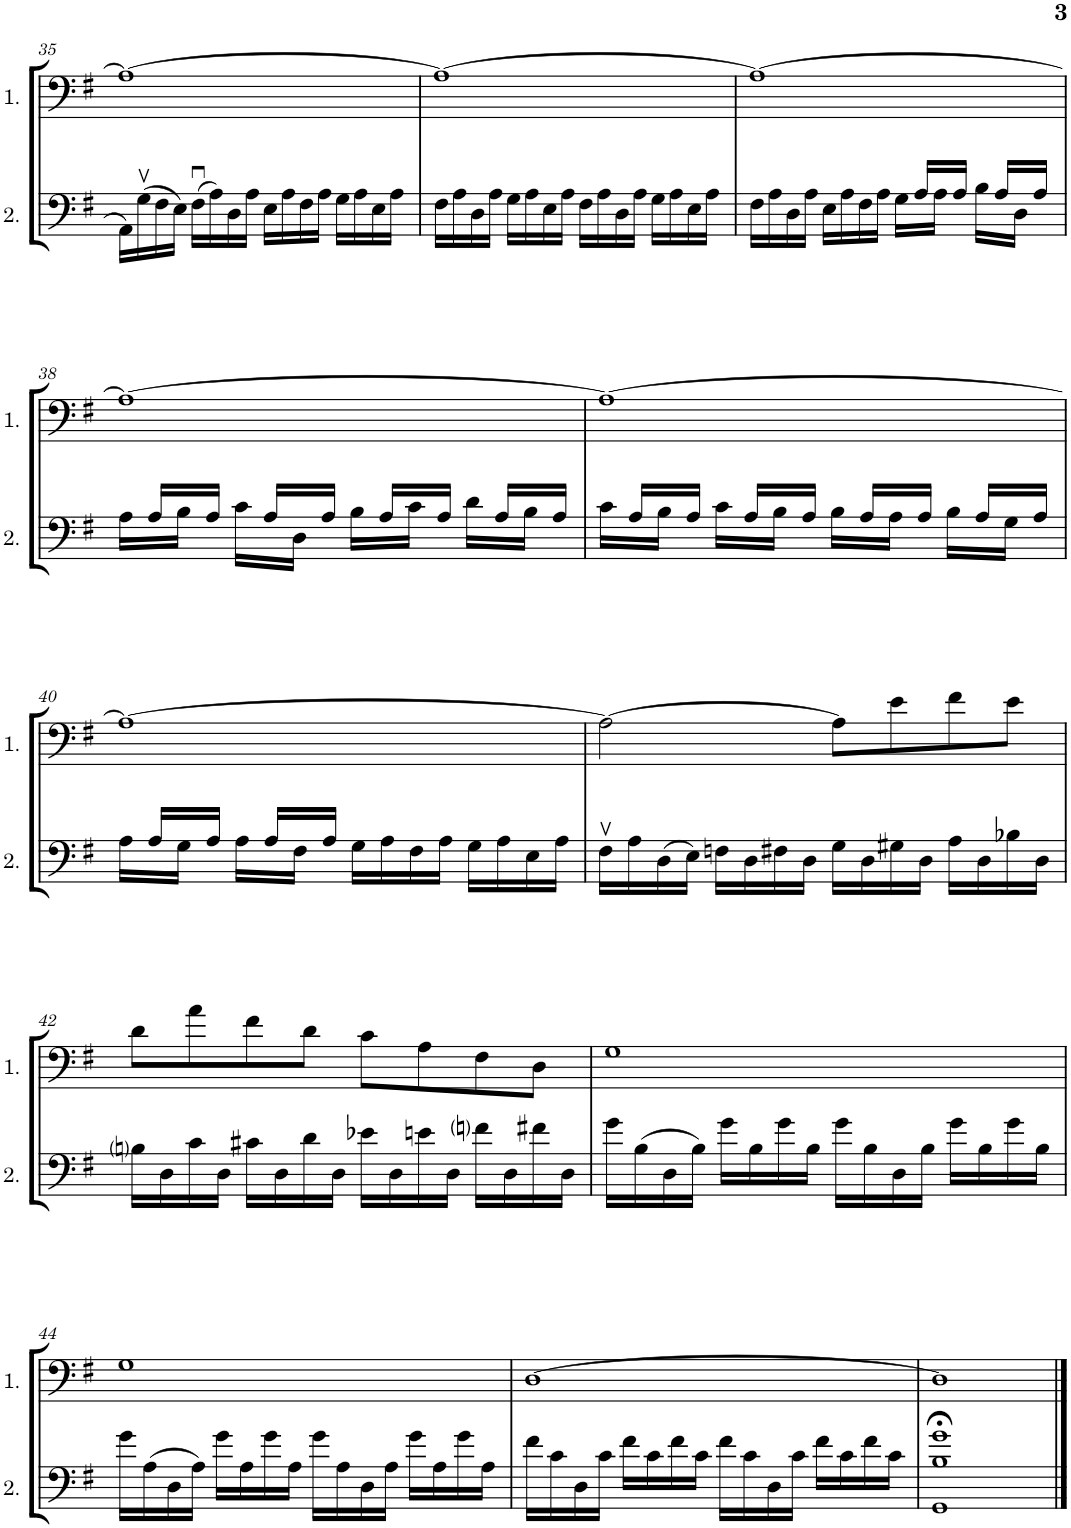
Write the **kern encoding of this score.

**kern	**kern
*part2	*part1
*staff2	*staff1
*I"Cello 2	*I"Cello 1
!!LO:PB:g=z
*clefF4	*clefF4
*k[f#]	*k[f#]
*M4/4	*M4/4
*met(c)	*met(c)
=35	=35
16AA\LL	1A_
(16Gv\	.
16F#\	.
16E\JJ)	.
(16F#u\LL	.
16A\)	.
16D\	.
16A\JJ	.
16E\LL	.
16A\	.
16F#\	.
16A\JJ	.
16G\LL	.
16A\	.
16E\	.
16A\JJ	.
=36	=36
16F#\LL	1A_
16A\	.
16D\	.
16A\JJ	.
16G\LL	.
16A\	.
16E\	.
16A\JJ	.
16F#\LL	.
16A\	.
16D\	.
16A\JJ	.
16G\LL	.
16A\	.
16E\	.
16A\JJ	.
=37	=37
*^	*
16F#\LL	2ryy	1A_
16A\	.	.
16D\	.	.
16A\JJ	.	.
16E\LL	.	.
16A\	.	.
16F#\	.	.
16A\JJ	.	.
16G\LL	16r	.
16r	16A/LL	.
16A\JJ	16r	.
16r	16A/JJ	.
16B\LL	16r	.
16r	16A/LL	.
16D\JJ	16r	.
16r	16A/JJ	.
!!LO:LB:g=z
=38	=38	=38
16A\LL	16r	1A_
16r	16A/LL	.
16B\JJ	16r	.
16r	16A/JJ	.
16c\LL	16r	.
16r	16A/LL	.
16D\JJ	16r	.
16r	16A/JJ	.
16B\LL	16r	.
16r	16A/LL	.
16c\JJ	16r	.
16r	16A/JJ	.
16d\LL	16r	.
16r	16A/LL	.
16B\JJ	16r	.
16r	16A/JJ	.
=39	=39	=39
16c\LL	16r	1A_
16r	16A/LL	.
16B\JJ	16r	.
16r	16A/JJ	.
16c\LL	16r	.
16r	16A/LL	.
16B\JJ	16r	.
16r	16A/JJ	.
16B\LL	16r	.
16r	16A/LL	.
16A\JJ	16r	.
16r	16A/JJ	.
16B\LL	16r	.
16r	16A/LL	.
16G\JJ	16r	.
16r	16A/JJ	.
!!LO:LB:g=z
=40	=40	=40
16A\LL	16r	1A_
16r	16A/LL	.
16G\JJ	16r	.
16r	16A/JJ	.
16A\LL	16r	.
16r	16A/LL	.
16F#\JJ	16r	.
16r	16A/JJ	.
16G\LL	2ryy	.
16A\	.	.
16F#\	.	.
16A\JJ	.	.
16G\LL	.	.
16A\	.	.
16E\	.	.
16A\JJ	.	.
*v	*v	*
=41	=41
16F#v\LL	2A\_
16A\	.
(16D\	.
16E\JJ)	.
16Fn\LL	.
16D\	.
16F#X\	.
16D\JJ	.
16G\LL	8A\L]
16D\	.
16G#X\	8e\
16D\JJ	.
16A\LL	8f#\
16D\	.
16B-X\	8e\J
16D\JJ	.
!!LO:LB:g=z
=42	=42
16Bni\LL	8d\L
16D\	.
16c\	8a\
16D\JJ	.
16c#X\LL	8f#\
16D\	.
16d\	8d\J
16D\JJ	.
16e-X\LL	8c\L
16D\	.
16en\	8A\
16D\JJ	.
16fni\LL	8F#\
16D\	.
16f#X\	8D\J
16D\JJ	.
=43	=43
16g\LL	1G
(16B\	.
16D\	.
16B\JJ)	.
16g\LL	.
16B\	.
16g\	.
16B\JJ	.
16g\LL	.
16B\	.
16D\	.
16B\JJ	.
16g\LL	.
16B\	.
16g\	.
16B\JJ	.
!!LO:LB:g=z
=44	=44
16g\LL	1G
(16A\	.
16D\	.
16A\JJ)	.
16g\LL	.
16A\	.
16g\	.
16A\JJ	.
16g\LL	.
16A\	.
16D\	.
16A\JJ	.
16g\LL	.
16A\	.
16g\	.
16A\JJ	.
=45	=45
16f#\LL	[1D
16c\	.
16D\	.
16c\JJ	.
16f#\LL	.
16c\	.
16f#\	.
16c\JJ	.
16f#\LL	.
16c\	.
16D\	.
16c\JJ	.
16f#\LL	.
16c\	.
16f#\	.
16c\JJ	.
=46	=46
1GG;< 1B;< 1g;<	1D]
==	==
*-	*-
